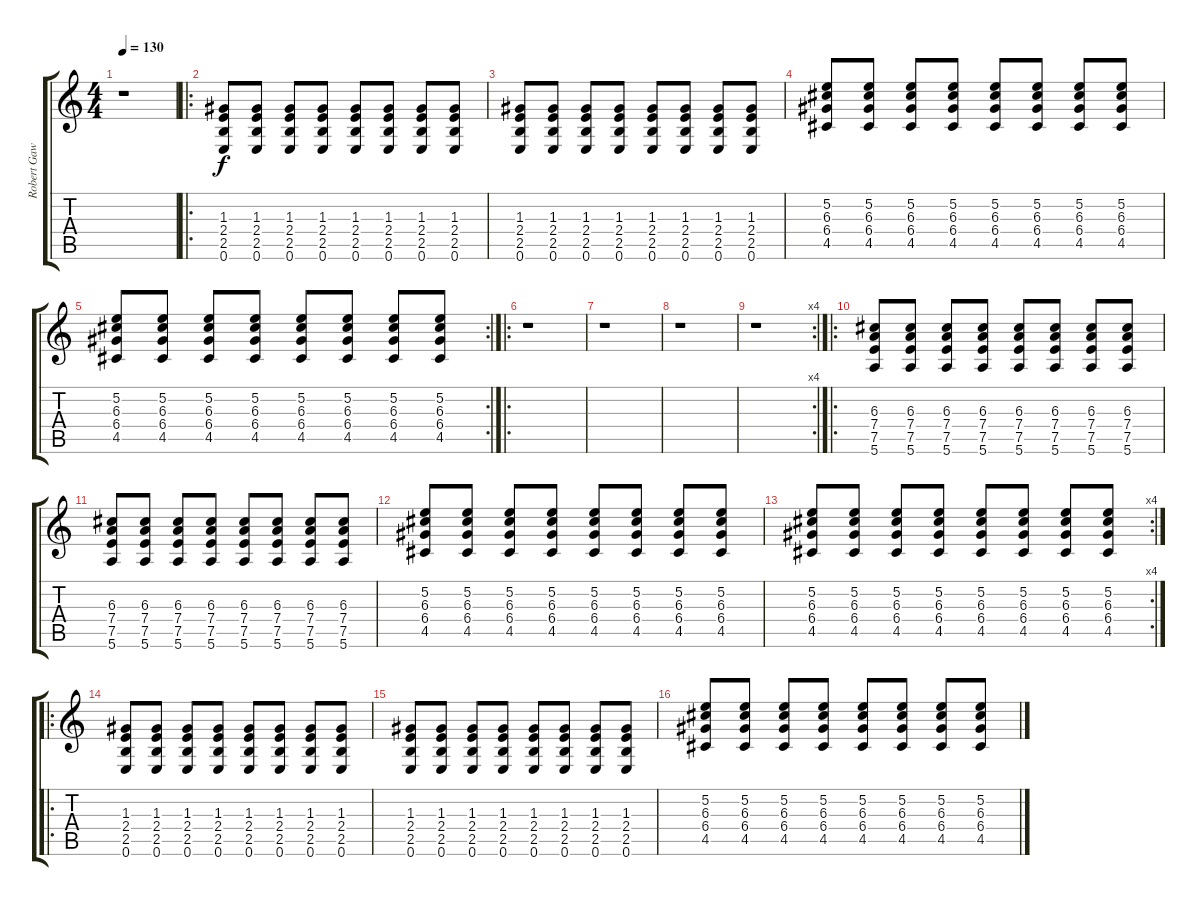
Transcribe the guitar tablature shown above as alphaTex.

\track ("Robert Gawliñski (Distortion)" "Robert Gaw") {instrument distortionguitar}
\staff {score tabs}
\tuning (E4 B3 G3 D3 A2 E2) {hide}
\ts (4 4)
\tempo 130
\clef g2
\ks c
r.1{dy f instrument distortionguitar} |
\ro
(1.3 2.4 2.5 0.6).8 (1.3 2.4 2.5 0.6).8 (1.3 2.4 2.5 0.6).8 (1.3 2.4 2.5 0.6).8 (1.3 2.4 2.5 0.6).8 (1.3 2.4 2.5 0.6).8 (1.3 2.4 2.5 0.6).8 (1.3 2.4 2.5 0.6).8 |
(1.3 2.4 2.5 0.6).8 (1.3 2.4 2.5 0.6).8 (1.3 2.4 2.5 0.6).8 (1.3 2.4 2.5 0.6).8 (1.3 2.4 2.5 0.6).8 (1.3 2.4 2.5 0.6).8 (1.3 2.4 2.5 0.6).8 (1.3 2.4 2.5 0.6).8 |
(5.2 6.3 6.4 4.5).8 (5.2 6.3 6.4 4.5).8 (5.2 6.3 6.4 4.5).8 (5.2 6.3 6.4 4.5).8 (5.2 6.3 6.4 4.5).8 (5.2 6.3 6.4 4.5).8 (5.2 6.3 6.4 4.5).8 (5.2 6.3 6.4 4.5).8 |
\rc 2
(5.2 6.3 6.4 4.5).8 (5.2 6.3 6.4 4.5).8 (5.2 6.3 6.4 4.5).8 (5.2 6.3 6.4 4.5).8 (5.2 6.3 6.4 4.5).8 (5.2 6.3 6.4 4.5).8 (5.2 6.3 6.4 4.5).8 (5.2 6.3 6.4 4.5).8 |
\ro
r.1 |
r.1 |
r.1 |
\rc 4
r.1 |
\ro
(6.3 7.4 7.5 5.6).8 (6.3 7.4 7.5 5.6).8 (6.3 7.4 7.5 5.6).8 (6.3 7.4 7.5 5.6).8 (6.3 7.4 7.5 5.6).8 (6.3 7.4 7.5 5.6).8 (6.3 7.4 7.5 5.6).8 (6.3 7.4 7.5 5.6).8 |
(6.3 7.4 7.5 5.6).8 (6.3 7.4 7.5 5.6).8 (6.3 7.4 7.5 5.6).8 (6.3 7.4 7.5 5.6).8 (6.3 7.4 7.5 5.6).8 (6.3 7.4 7.5 5.6).8 (6.3 7.4 7.5 5.6).8 (6.3 7.4 7.5 5.6).8 |
(5.2 6.3 6.4 4.5).8 (5.2 6.3 6.4 4.5).8 (5.2 6.3 6.4 4.5).8 (5.2 6.3 6.4 4.5).8 (5.2 6.3 6.4 4.5).8 (5.2 6.3 6.4 4.5).8 (5.2 6.3 6.4 4.5).8 (5.2 6.3 6.4 4.5).8 |
\rc 4
(5.2 6.3 6.4 4.5).8 (5.2 6.3 6.4 4.5).8 (5.2 6.3 6.4 4.5).8 (5.2 6.3 6.4 4.5).8 (5.2 6.3 6.4 4.5).8 (5.2 6.3 6.4 4.5).8 (5.2 6.3 6.4 4.5).8 (5.2 6.3 6.4 4.5).8 |
\ro
(1.3 2.4 2.5 0.6).8 (1.3 2.4 2.5 0.6).8 (1.3 2.4 2.5 0.6).8 (1.3 2.4 2.5 0.6).8 (1.3 2.4 2.5 0.6).8 (1.3 2.4 2.5 0.6).8 (1.3 2.4 2.5 0.6).8 (1.3 2.4 2.5 0.6).8 |
(1.3 2.4 2.5 0.6).8 (1.3 2.4 2.5 0.6).8 (1.3 2.4 2.5 0.6).8 (1.3 2.4 2.5 0.6).8 (1.3 2.4 2.5 0.6).8 (1.3 2.4 2.5 0.6).8 (1.3 2.4 2.5 0.6).8 (1.3 2.4 2.5 0.6).8 |
(5.2 6.3 6.4 4.5).8 (5.2 6.3 6.4 4.5).8 (5.2 6.3 6.4 4.5).8 (5.2 6.3 6.4 4.5).8 (5.2 6.3 6.4 4.5).8 (5.2 6.3 6.4 4.5).8 (5.2 6.3 6.4 4.5).8 (5.2 6.3 6.4 4.5).8
